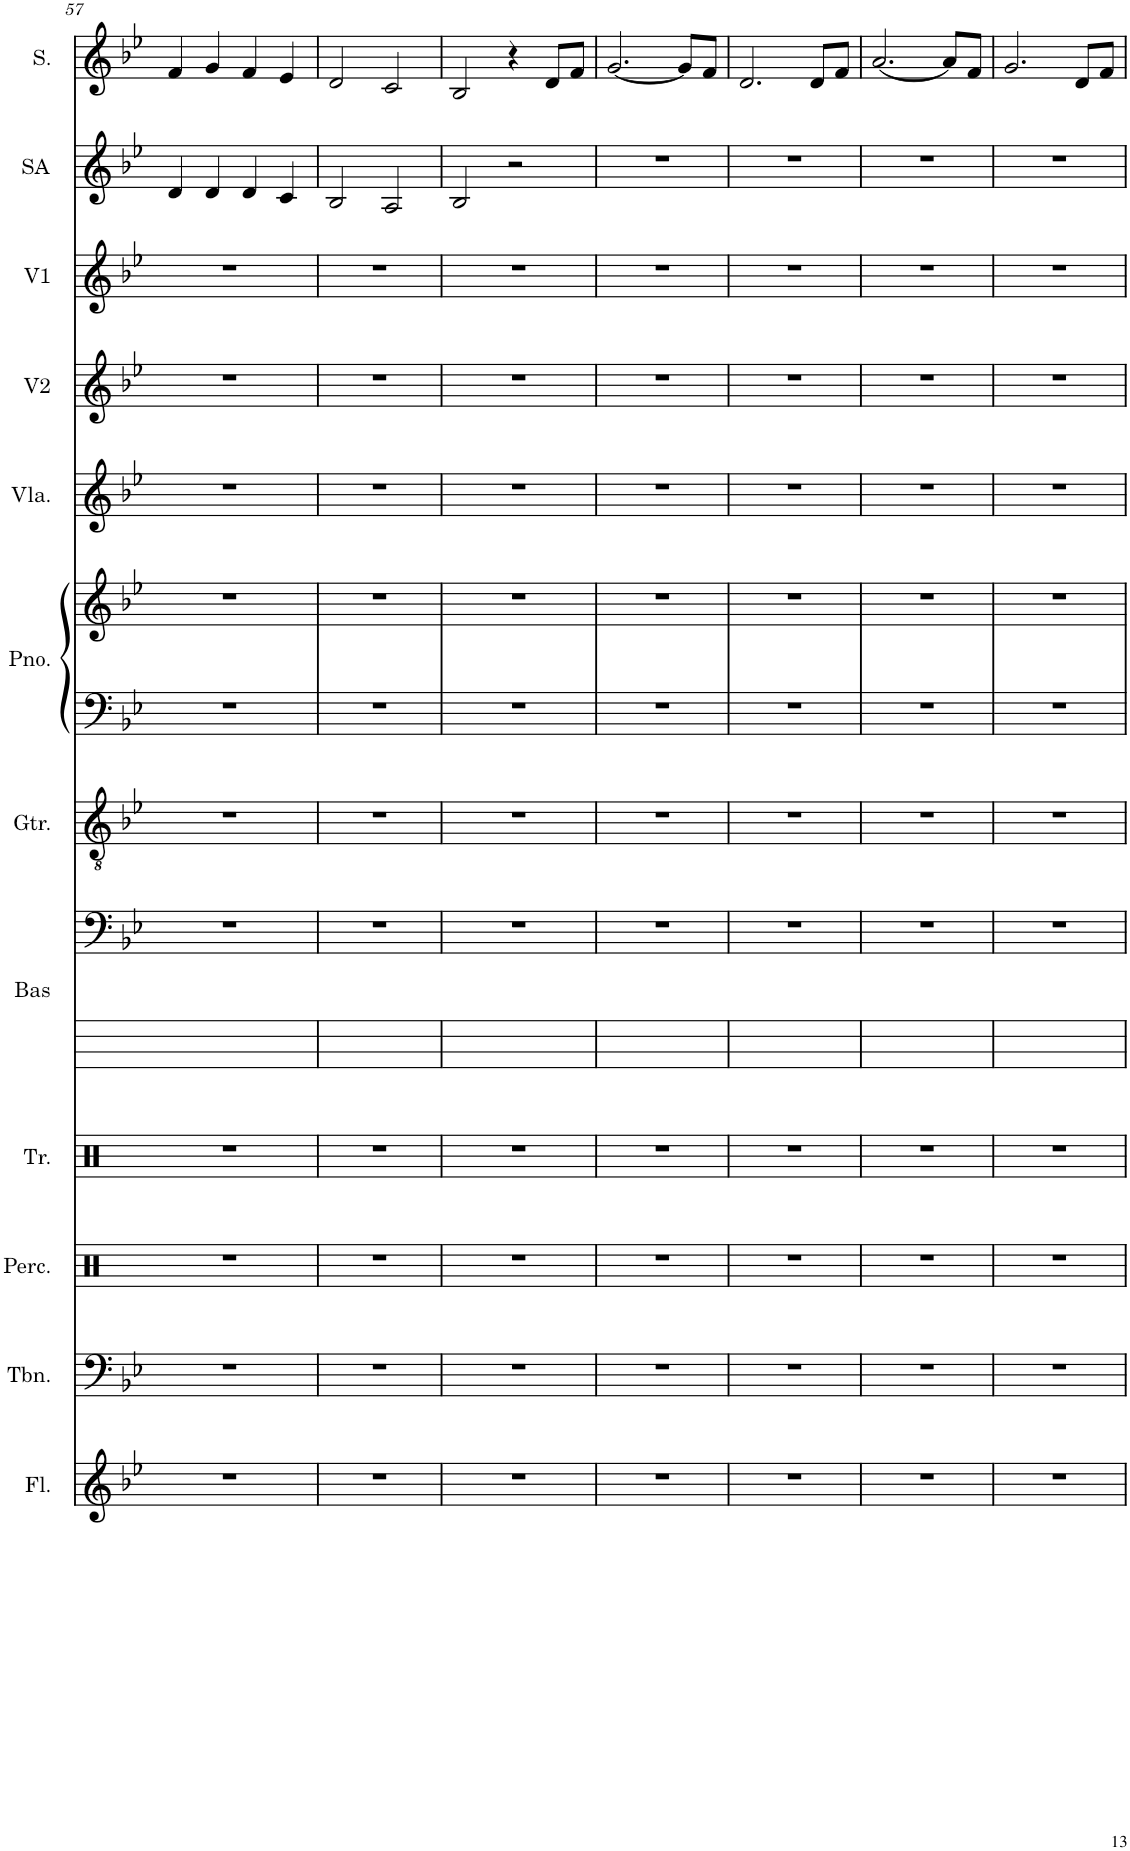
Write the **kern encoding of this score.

**kern	**kern	**kern	**kern	**kern	**kern	**kern	**kern	**kern	**kern	**kern	**kern	**kern	**kern
*part12	*part11	*part10	*part9	*part8	*part8	*part7	*part6	*part6	*part5	*part4	*part3	*part2	*part1
*staff14	*staff13	*staff12	*staff11	*staff10	*staff9	*staff8	*staff7	*staff6	*staff5	*staff4	*staff3	*staff2	*staff1
*I"Flute	*I"Trombone	*I"Percussion	*I"Trummor	*I"Bas	*	*I"Gitarr	*I"Piano	*	*I"Viola	*I"Violin 2	*I"Violin 1	*I"SA	*I"Soprano
*I'Fl.	*I'Tbn.	*I'Perc.	*I'Tr.	*I'Bas	*	*I'Gtr.	*I'Pno.	*	*I'Vla.	*I'V2	*I'V1	*I'SA	*I'S.
!!LO:PB:g=z
*clefG2	*clefF4	*clefX	*clefX	*	*clefF4	*clefGv2	*clefF4	*clefG2	*clefG2	*clefG2	*clefG2	*clefG2	*clefG2
*	*	*	*	*Trd7c12	*Trd7c12	*	*	*	*	*	*	*	*
*k[b-e-]	*k[b-e-]	*k[]	*k[]	*k[b-e-]	*k[b-e-]	*k[b-e-]	*k[b-e-]	*k[b-e-]	*k[b-e-]	*k[b-e-]	*k[b-e-]	*k[b-e-]	*k[b-e-]
*M4/4	*M4/4	*M4/4	*M4/4	*M4/4	*M4/4	*M4/4	*M4/4	*M4/4	*M4/4	*M4/4	*M4/4	*M4/4	*M4/4
=57	=57	=57	=57	=57	=57	=57	=57	=57	=57	=57	=57	=57	=57
1r	1r	1r	1r	1r	1r	1r	1r	1r	1r	1r	1r	4d/	4f/
.	.	.	.	.	.	.	.	.	.	.	.	4d/	4g/
.	.	.	.	.	.	.	.	.	.	.	.	4d/	4f/
.	.	.	.	.	.	.	.	.	.	.	.	4c/	4e-/
=58	=58	=58	=58	=58	=58	=58	=58	=58	=58	=58	=58	=58	=58
1r	1r	1r	1r	1r	1r	1r	1r	1r	1r	1r	1r	2B-/	2d/
.	.	.	.	.	.	.	.	.	.	.	.	2A/	2c/
=59	=59	=59	=59	=59	=59	=59	=59	=59	=59	=59	=59	=59	=59
1r	1r	1r	1r	1r	1r	1r	1r	1r	1r	1r	1r	2B-/	2B-/
.	.	.	.	.	.	.	.	.	.	.	.	2r	4r
.	.	.	.	.	.	.	.	.	.	.	.	.	8d/L
.	.	.	.	.	.	.	.	.	.	.	.	.	8f/J
=60	=60	=60	=60	=60	=60	=60	=60	=60	=60	=60	=60	=60	=60
1r	1r	1r	1r	1r	1r	1r	1r	1r	1r	1r	1r	1r	[2.g/
.	.	.	.	.	.	.	.	.	.	.	.	.	8g/L]
.	.	.	.	.	.	.	.	.	.	.	.	.	8f/J
=61	=61	=61	=61	=61	=61	=61	=61	=61	=61	=61	=61	=61	=61
1r	1r	1r	1r	1r	1r	1r	1r	1r	1r	1r	1r	1r	2.d/
.	.	.	.	.	.	.	.	.	.	.	.	.	8d/L
.	.	.	.	.	.	.	.	.	.	.	.	.	8f/J
=62	=62	=62	=62	=62	=62	=62	=62	=62	=62	=62	=62	=62	=62
1r	1r	1r	1r	1r	1r	1r	1r	1r	1r	1r	1r	1r	[2.a/
.	.	.	.	.	.	.	.	.	.	.	.	.	8a/L]
.	.	.	.	.	.	.	.	.	.	.	.	.	8f/J
=63	=63	=63	=63	=63	=63	=63	=63	=63	=63	=63	=63	=63	=63
1r	1r	1r	1r	1r	1r	1r	1r	1r	1r	1r	1r	1r	2.g/
.	.	.	.	.	.	.	.	.	.	.	.	.	8d/L
.	.	.	.	.	.	.	.	.	.	.	.	.	8f/J
=	=	=	=	=	=	=	=	=	=	=	=	=	=
*-	*-	*-	*-	*-	*-	*-	*-	*-	*-	*-	*-	*-	*-
